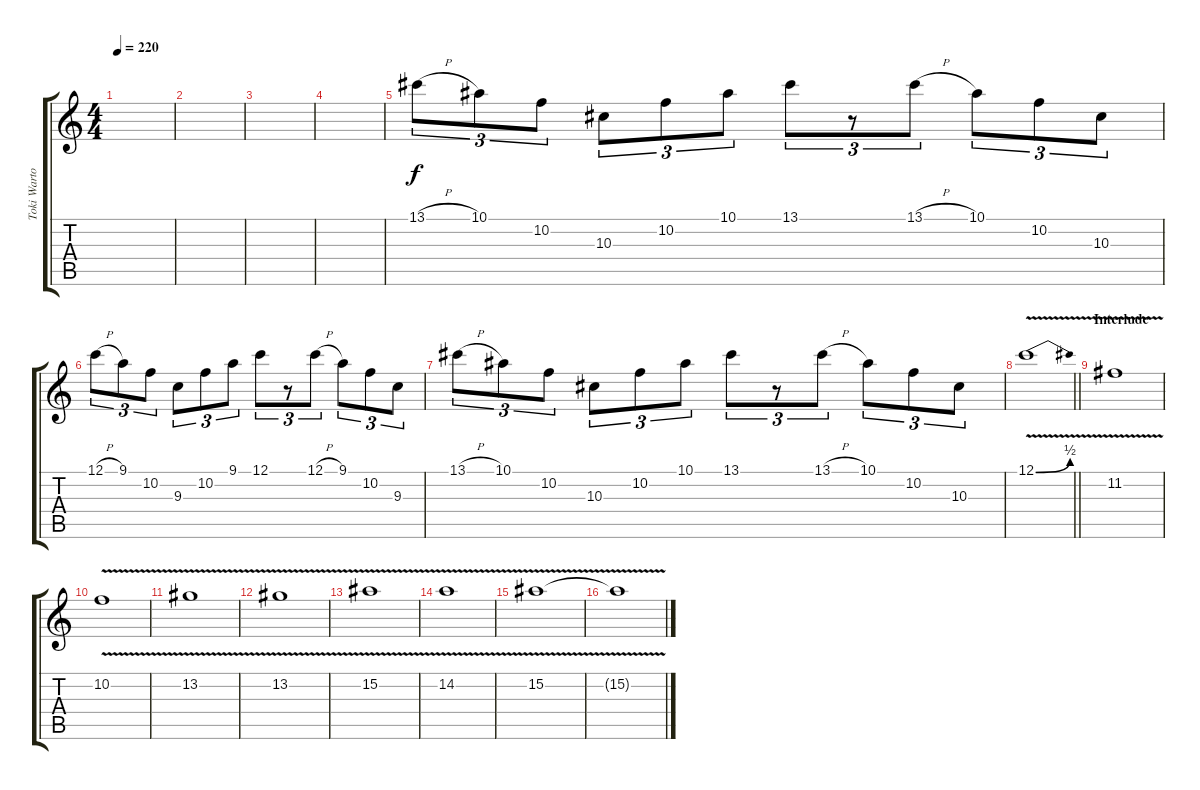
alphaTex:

\track ("Toki Wartooth (Rhythm Guitar)" "Toki Warto") {instrument distortionguitar}
\staff {score tabs}
\tuning (C4 G3 Eb3 Bb2 F2 C2) {hide}
\ts (4 4)
\tempo 220
\clef g2
\ks c
|
|
|
|
13.1{h}.8{tu (3 2)} 10.1.8{tu (3 2)} 10.2.8{tu (3 2)} 10.3.8{tu (3 2)} 10.2.8{tu (3 2)} 10.1.8{tu (3 2)} 13.1.8{tu (3 2)} r.8{tu (3 2)} 13.1{h}.8{tu (3 2)} 10.1.8{tu (3 2)} 10.2.8{tu (3 2)} 10.3.8{tu (3 2)} |
12.1{h}.8{tu (3 2)} 9.1.8{tu (3 2)} 10.2.8{tu (3 2)} 9.3.8{tu (3 2)} 10.2.8{tu (3 2)} 9.1.8{tu (3 2)} 12.1.8{tu (3 2)} r.8{tu (3 2)} 12.1{h}.8{tu (3 2)} 9.1.8{tu (3 2)} 10.2.8{tu (3 2)} 9.3.8{tu (3 2)} |
13.1{h}.8{tu (3 2)} 10.1.8{tu (3 2)} 10.2.8{tu (3 2)} 10.3.8{tu (3 2)} 10.2.8{tu (3 2)} 10.1.8{tu (3 2)} 13.1.8{tu (3 2)} r.8{tu (3 2)} 13.1{h}.8{tu (3 2)} 10.1.8{tu (3 2)} 10.2.8{tu (3 2)} 10.3.8{tu (3 2)} |
\barLineRight lightlight
12.1{be (bend 0 0 60 2) v}.1 |
\section ("" "Interlude")
11.2{v}.1 |
10.2{v}.1 |
13.2{v}.1 |
13.2{v}.1 |
15.2{v}.1 |
14.2{v}.1 |
15.2{v}.1 |
15.2{t}.1
